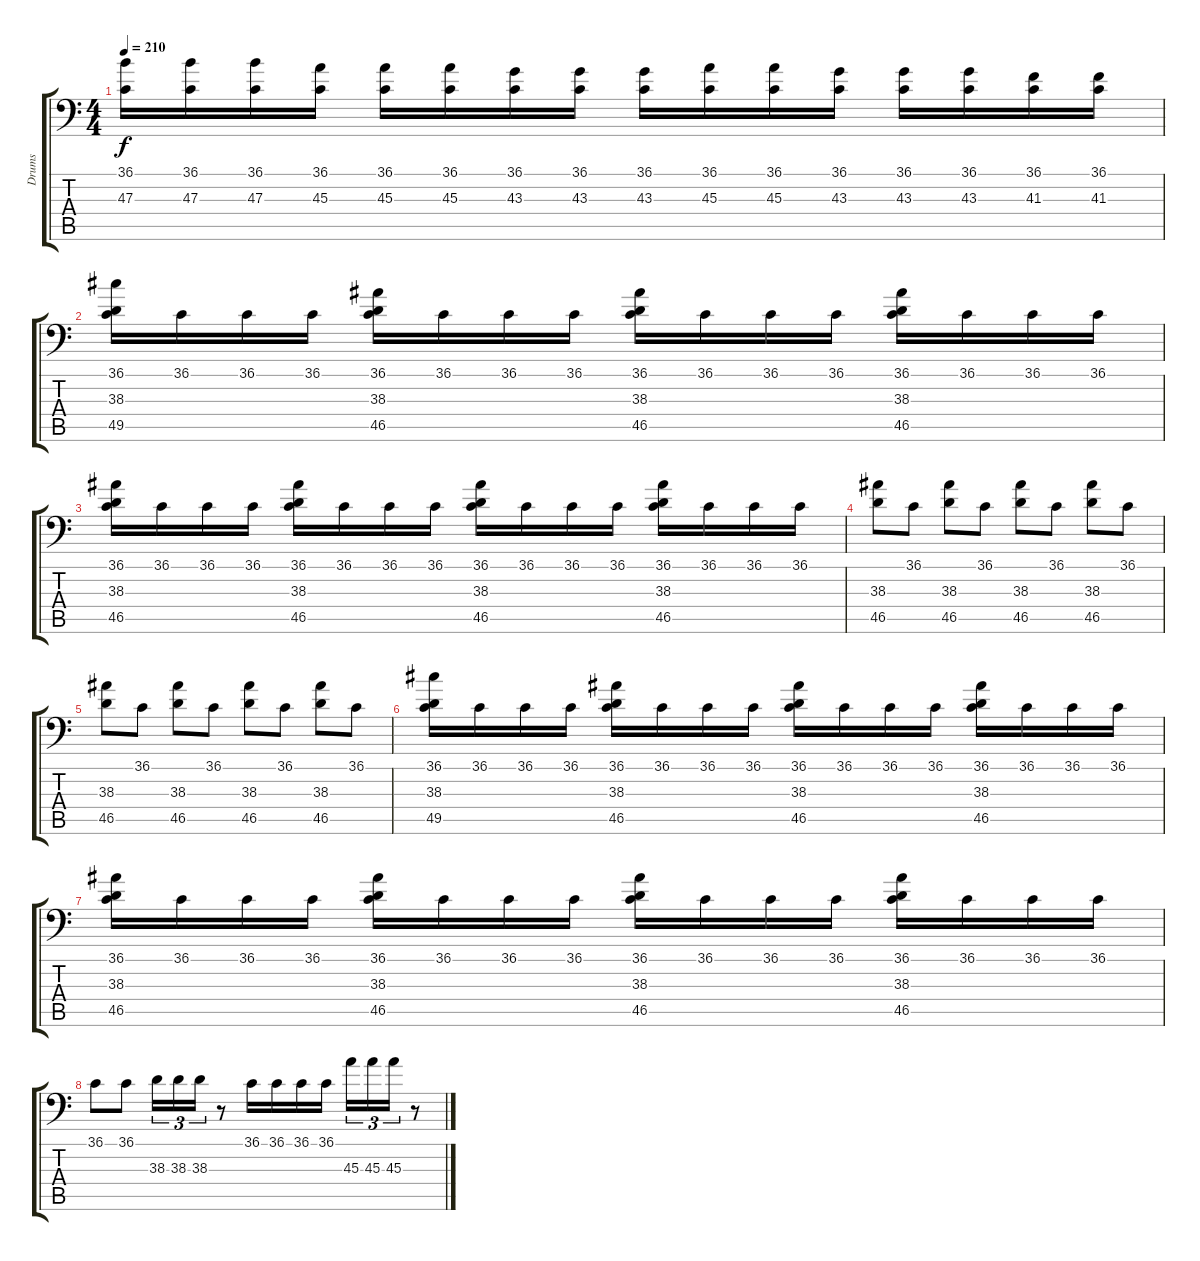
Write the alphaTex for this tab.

\track ("Drums" "Drums") {instrument acousticgrandpiano}
\staff {score tabs}
\tuning (C-1 C-1 C-1 C-1 C-1 C-1) {hide}
\ts (4 4)
\tempo 210
\clef f4
\ks c
(36.1 47.3).16{dy f} (36.1 47.3).16 (36.1 47.3).16 (36.1 45.3).16 (36.1 45.3).16 (36.1 45.3).16 (36.1 43.3).16 (36.1 43.3).16 (36.1 43.3).16 (36.1 45.3).16 (36.1 45.3).16 (36.1 43.3).16 (36.1 43.3).16 (36.1 43.3).16 (36.1 41.3).16 (36.1 41.3).16 |
(36.1 38.3 49.5).16 36.1.16 36.1.16 36.1.16 (36.1 38.3 46.5).16 36.1.16 36.1.16 36.1.16 (36.1 38.3 46.5).16 36.1.16 36.1.16 36.1.16 (36.1 38.3 46.5).16 36.1.16 36.1.16 36.1.16 |
(36.1 38.3 46.5).16 36.1.16 36.1.16 36.1.16 (36.1 38.3 46.5).16 36.1.16 36.1.16 36.1.16 (36.1 38.3 46.5).16 36.1.16 36.1.16 36.1.16 (36.1 38.3 46.5).16 36.1.16 36.1.16 36.1.16 |
(38.3 46.5).8 36.1.8 (38.3 46.5).8 36.1.8 (38.3 46.5).8 36.1.8 (38.3 46.5).8 36.1.8 |
(38.3 46.5).8 36.1.8 (38.3 46.5).8 36.1.8 (38.3 46.5).8 36.1.8 (38.3 46.5).8 36.1.8 |
(36.1 38.3 49.5).16 36.1.16 36.1.16 36.1.16 (36.1 38.3 46.5).16 36.1.16 36.1.16 36.1.16 (36.1 38.3 46.5).16 36.1.16 36.1.16 36.1.16 (36.1 38.3 46.5).16 36.1.16 36.1.16 36.1.16 |
(36.1 38.3 46.5).16 36.1.16 36.1.16 36.1.16 (36.1 38.3 46.5).16 36.1.16 36.1.16 36.1.16 (36.1 38.3 46.5).16 36.1.16 36.1.16 36.1.16 (36.1 38.3 46.5).16 36.1.16 36.1.16 36.1.16 |
36.1.8 36.1.8 38.3.16{tu (3 2)} 38.3.16{tu (3 2)} 38.3.16{tu (3 2)} r.8 36.1.16 36.1.16 36.1.16 36.1.16 45.3.16{tu (3 2)} 45.3.16{tu (3 2)} 45.3.16{tu (3 2)} r.8
